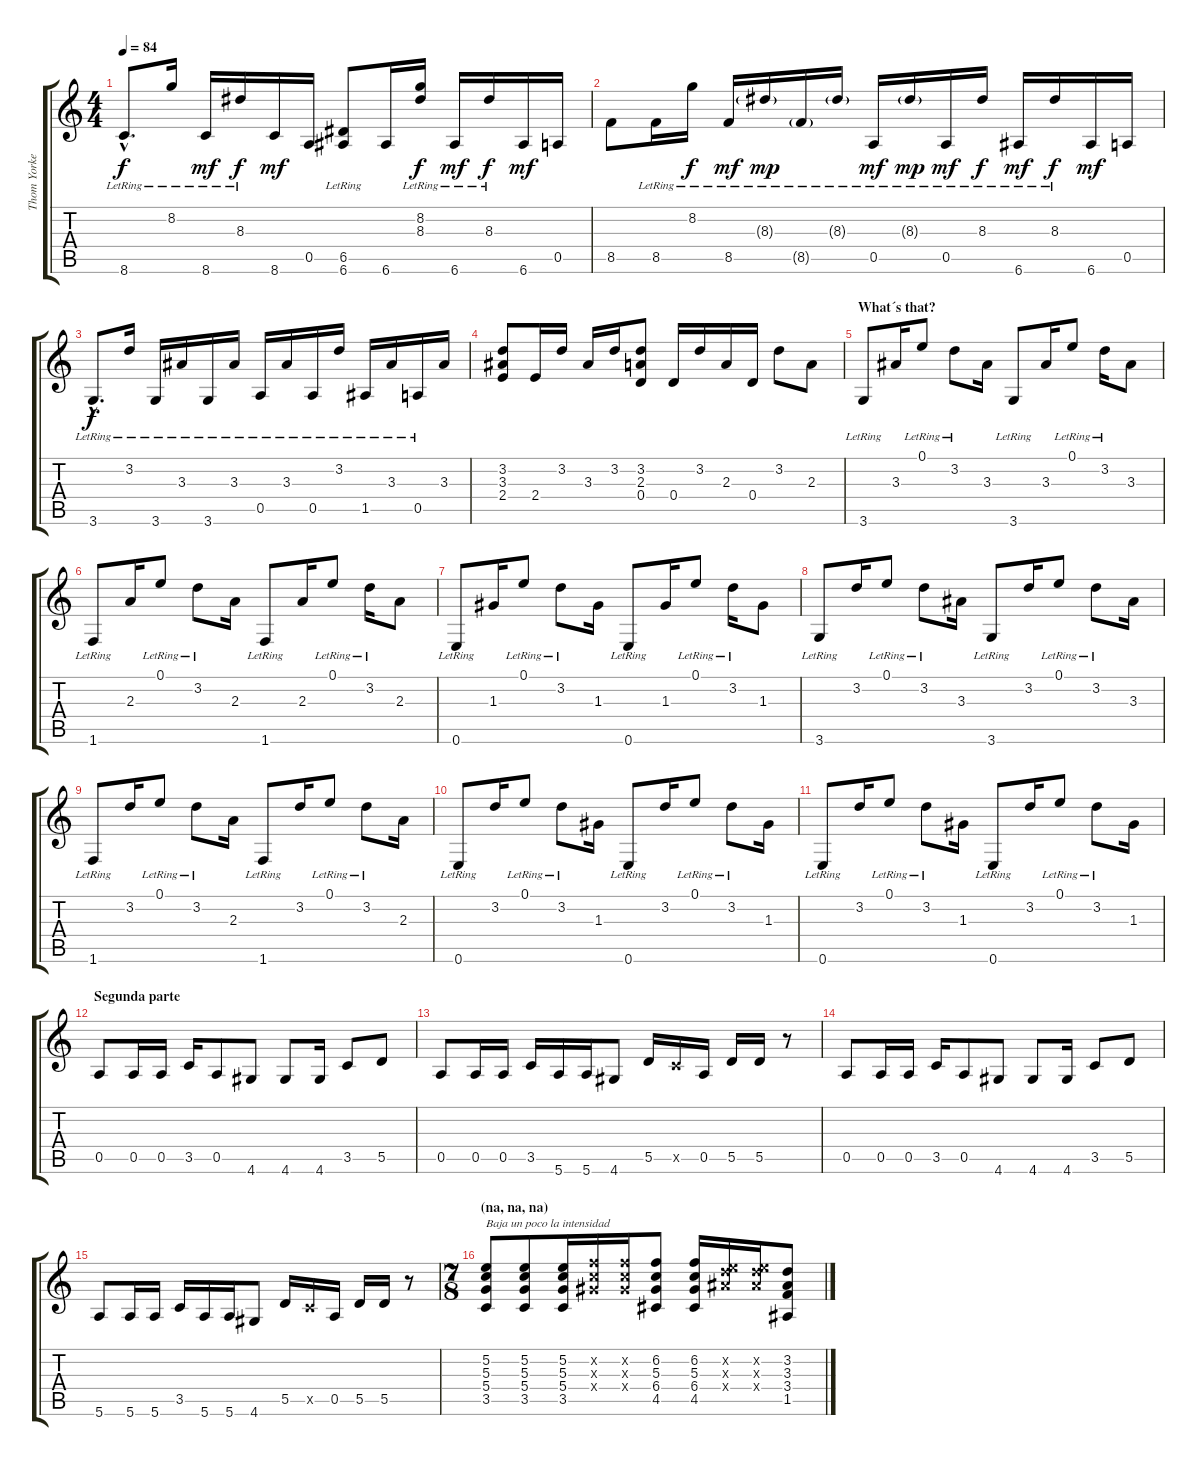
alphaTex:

\track ("Thom Yorke" "Thom Yorke") {instrument acousticguitarsteel}
\staff {score tabs}
\tuning (E4 B3 G3 D3 A2 E2) {hide}
\ts (4 4)
\tempo 84
\clef g2
\ks c
8.6{hac lr}.8{d dy f} 8.2{lr}.16 8.6{lr}.16{dy mf} 8.3{lr}.16{dy f} 8.6.16{dy mf} 0.5.16 (6.5{lr} 6.6).8 6.6.16 (8.2{lr} 8.3{lr}).16{dy f} 6.6{lr}.16{dy mf} 8.3{lr}.16{dy f} 6.6.16{dy mf} 0.5.16 |
8.5.8 8.5{lr}.16 8.2{lr}.16{dy f} 8.5{lr}.16{dy mf} 8.3{g lr}.16{dy mp} 8.5{g lr}.16 8.3{g lr}.16 0.5{lr}.16{dy mf} 8.3{g lr}.16{dy mp} 0.5{lr}.16{dy mf} 8.3{lr}.16{dy f} 6.6{lr}.16{dy mf} 8.3{lr}.16{dy f} 6.6.16{dy mf} 0.5.16 |
3.6{hac lr}.8{d dy f} 3.2{lr}.16 3.6{lr}.16 3.3{lr}.16 3.6{lr}.16 3.3{lr}.16 0.5{lr}.16 3.3{lr}.16 0.5{lr}.16 3.2{lr}.16 1.5{lr}.16 3.3{lr}.16 0.5{lr}.16 3.3.16 |
(3.2 3.3 2.4).8 2.4.16 3.2.16 3.3.16 3.2.16 (3.2 2.3 0.4).8 0.4.16 3.2.16 2.3.16 0.4.16 3.2.8 2.3.8 |
\section ("" "What´s that?")
3.6{lr}.8 3.3.16 0.1{lr}.8 3.2{lr}.8 3.3.16 3.6{lr}.8 3.3.16 0.1{lr}.8 3.2{lr}.16 3.3.8 |
1.6{lr}.8 2.3.16 0.1{lr}.8 3.2{lr}.8 2.3.16 1.6{lr}.8 2.3.16 0.1{lr}.8 3.2{lr}.16 2.3.8 |
0.6{lr}.8 1.3.16 0.1{lr}.8 3.2{lr}.8 1.3.16 0.6{lr}.8 1.3.16 0.1{lr}.8 3.2{lr}.16 1.3.8 |
3.6{lr}.8 3.2.16 0.1{lr}.8 3.2{lr}.8 3.3.16 3.6{lr}.8 3.2.16 0.1{lr}.8 3.2{lr}.8 3.3.16 |
1.6{lr}.8 3.2.16 0.1{lr}.8 3.2{lr}.8 2.3.16 1.6{lr}.8 3.2.16 0.1{lr}.8 3.2{lr}.8 2.3.16 |
0.6{lr}.8 3.2.16 0.1{lr}.8 3.2{lr}.8 1.3.16 0.6{lr}.8 3.2.16 0.1{lr}.8 3.2{lr}.8 1.3.16 |
0.6{lr}.8 3.2.16 0.1{lr}.8 3.2{lr}.8 1.3.16 0.6{lr}.8 3.2.16 0.1{lr}.8 3.2{lr}.8 1.3.16 |
\section ("" "Segunda parte")
0.5.8 0.5.16 0.5.16 3.5.16 0.5.8 4.6.8 4.6.8 4.6.16 3.5.8 5.5.8 |
0.5.8 0.5.16 0.5.16 3.5.16 5.6.16 5.6.16 4.6.8 5.5.16 3.5{x}.16 0.5.16 5.5.16 5.5.16 r.8 |
0.5.8 0.5.16 0.5.16 3.5.16 0.5.8 4.6.8 4.6.8 4.6.16 3.5.8 5.5.8 |
5.6.8 5.6.16 5.6.16 3.5.16 5.6.16 5.6.16 4.6.8 5.5.16 3.5{x}.16 0.5.16 5.5.16 5.5.16 r.8 |
\ts (7 8)
\section ("" "(na, na, na)")
(5.2 5.3 5.4 3.5).8{txt "Baja un poco la intensidad" volume 8} (5.2 5.3 5.4 3.5).8 (5.2 5.3 5.4 3.5).16 (6.2{x} 5.3{x} 6.4{x}).16 (6.2{x} 5.3{x} 6.4{x}).16 (6.2 5.3 6.4 4.5).8 (6.2 5.3 6.4 4.5).16 (5.2{x} 7.3{x} 8.4{x}).16 (5.2{x} 7.3{x} 8.4{x}).16 (3.2 3.3 3.4 1.5).8
